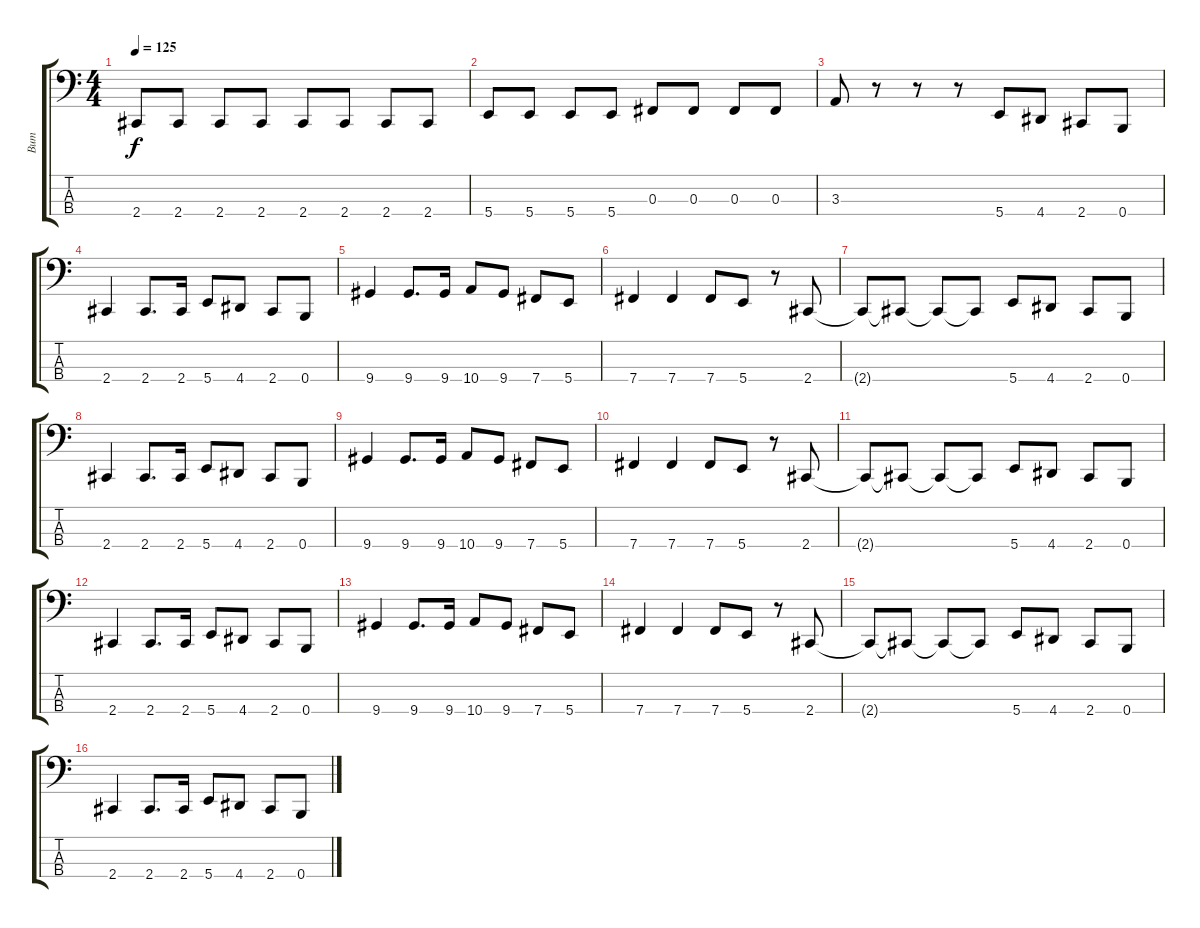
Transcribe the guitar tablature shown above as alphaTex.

\track ("Вит" "Вит") {instrument electricbassfinger}
\staff {score tabs}
\tuning (E2 B1 Gb1 B0) {hide}
\ts (4 4)
\tempo 125
\clef f4
\ks c
2.4.8{dy f} 2.4.8 2.4.8 2.4.8 2.4.8 2.4.8 2.4.8 2.4.8 |
5.4.8 5.4.8 5.4.8 5.4.8 0.3.8 0.3.8 0.3.8 0.3.8 |
3.3.8 r.8 r.8 r.8 5.4.8 4.4.8 2.4.8 0.4.8 |
2.4.4 2.4.8{d} 2.4.16 5.4.8 4.4.8 2.4.8 0.4.8 |
9.4.4 9.4.8{d} 9.4.16 10.4.8 9.4.8 7.4.8 5.4.8 |
7.4.4 7.4.4 7.4.8 5.4.8 r.8 2.4.8 |
2.4{t}.8 2.4{t}.8 2.4{t}.8 2.4{t}.8 5.4.8 4.4.8 2.4.8 0.4.8 |
2.4.4 2.4.8{d} 2.4.16 5.4.8 4.4.8 2.4.8 0.4.8 |
9.4.4 9.4.8{d} 9.4.16 10.4.8 9.4.8 7.4.8 5.4.8 |
7.4.4 7.4.4 7.4.8 5.4.8 r.8 2.4.8 |
2.4{t}.8 2.4{t}.8 2.4{t}.8 2.4{t}.8 5.4.8 4.4.8 2.4.8 0.4.8 |
2.4.4 2.4.8{d} 2.4.16 5.4.8 4.4.8 2.4.8 0.4.8 |
9.4.4 9.4.8{d} 9.4.16 10.4.8 9.4.8 7.4.8 5.4.8 |
7.4.4 7.4.4 7.4.8 5.4.8 r.8 2.4.8 |
2.4{t}.8 2.4{t}.8 2.4{t}.8 2.4{t}.8 5.4.8 4.4.8 2.4.8 0.4.8 |
2.4.4 2.4.8{d} 2.4.16 5.4.8 4.4.8 2.4.8 0.4.8
